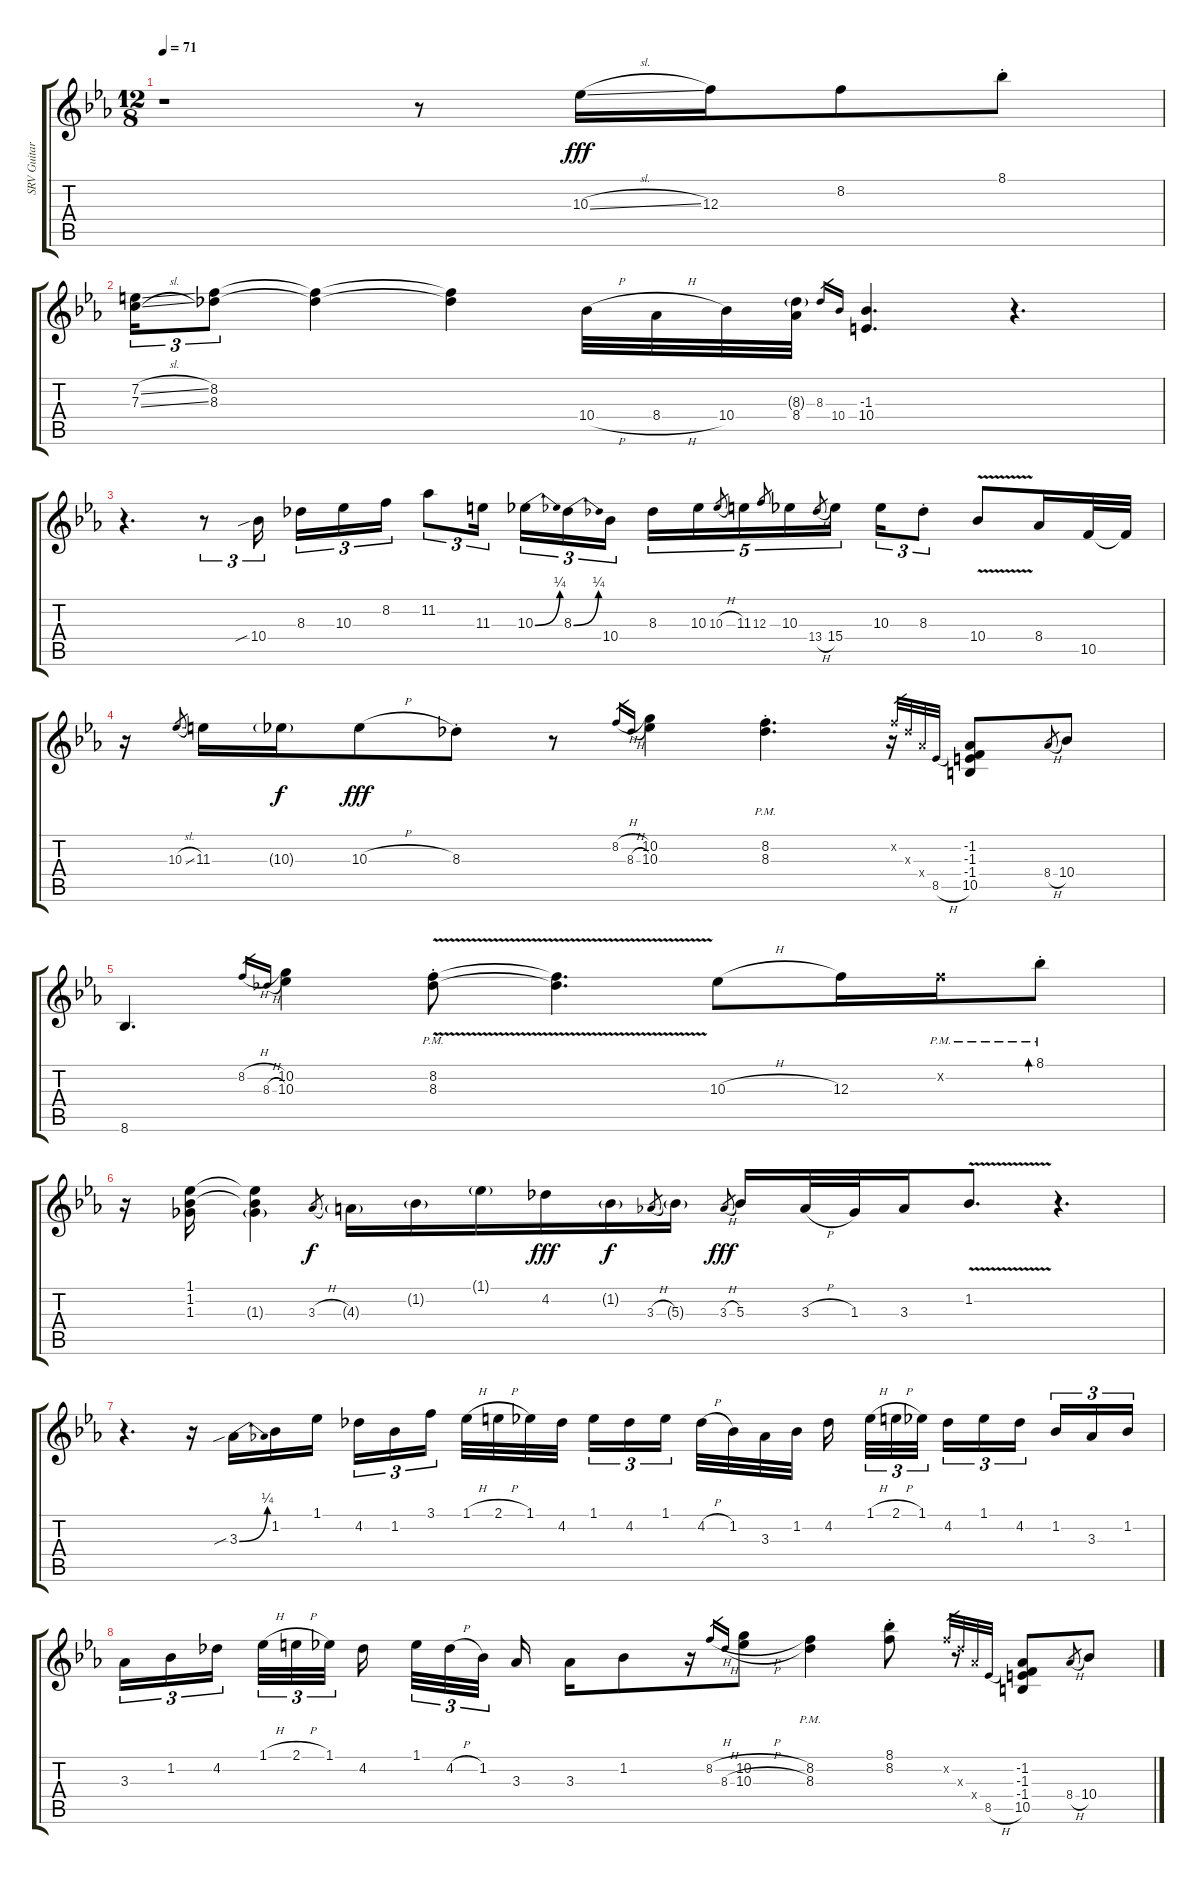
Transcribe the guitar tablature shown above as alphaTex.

\track ("SRV Guitar" "SRV Guitar") {instrument acousticguitarsteel}
\staff {score tabs}
\tuning (D4 A3 F3 C3 G2 D2) {hide}
\ts (12 8)
\tempo 71
\clef g2
\ks eb
r.1{dy fff instrument acousticguitarsteel} r.8 10.3{sl}.16 12.3.16 8.2.8 8.1{st}.8 |
(7.2{sl} 7.3{sl}).16{tu (3 2)} (8.2 8.3).8{tu (3 2)} (8.2{t} 8.3{t}).4 (8.2{t} 8.3{t}).4 10.4{h}.32 8.4{h}.32 10.4.32 (8.3{g} 8.4).32 8.3.16{gr} 10.4.16{gr} (-1.3 10.4).4{d} r.4{d} |
r.4{d} r.8{tu (3 2)} 10.4{sib}.16{tu (3 2) beam splitsecondary} 8.3.16{tu (3 2)} 10.3.16{tu (3 2)} 8.2.16{tu (3 2)} 11.2.8{tu (3 2)} 11.3.16{tu (3 2)} 10.3{be (bend 0 0 60 1)}.16{tu (3 2)} 8.3{be (bend 0 0 60 1)}.16{tu (3 2)} 10.4.16{tu (3 2) beam splitsecondary} 8.3.16{tu (5 4)} 10.3.16{tu (5 4)} 10.3{h}.8{gr} 11.3.16{tu (5 4)} 12.3.8{gr} 10.3.16{tu (5 4)} 13.4{h}.8{gr} 15.4.16{tu (5 4)} 10.3.16{tu (3 2)} 8.3{st}.8{tu (3 2)} 10.4{v}.8 8.4.16 10.5.32 10.5{t}.32 |
r.16 10.3{sl}.8{gr} 11.3.16 10.3{g}.16{dy f} 10.3{h}.8{dy fff} 8.3{st}.8 r.8 8.2{h}.16{gr} 8.3{h}.16{gr} (10.2 10.3).4 (8.2{pm st} 8.3{pm st}).4{d} r.16 8.2{x}.32{gr} 8.3{x}.32{gr} 8.4{x}.32{gr} 8.5{h}.32{gr} (-1.2 -1.3 -1.4 10.5).8 8.4{h}.8{gr} 10.4.8 |
8.6.4{d} 8.2{h}.16{gr} 8.3{h}.16{gr} (10.2 10.3).4 (8.2{v pm st} 8.3{v pm st}).8 (8.2{v t} 8.3{v t}).4{d} 10.3{h}.8 12.3.16 8.2{pm x}.16 8.1{pm st}.8{bd 30} |
r.16 (1.1 1.2 1.3).16 (1.1{t} 1.2{t} 1.3{g}).4 3.3{h}.8{gr dy f} 4.3{g}.16 1.2{g}.16 1.1{g}.16 4.2.16{dy fff} 1.2{g}.16{dy f} 3.3{h}.8{gr} 5.3{g}.16 3.3{h}.8{gr dy fff} 5.3.16 3.3{h}.32 1.3.32 3.3.16 1.2{v}.8{d} r.4{d} |
r.4{d} r.16 3.3{be (bend 0 0 60 1) sib}.16 1.2.16 1.1.16{beam splitsecondary} 4.2.16{tu (3 2)} 1.2.16{tu (3 2)} 3.1.16{tu (3 2)} 1.1{h}.32 2.1{h}.32 1.1.32 4.2.32{beam splitsecondary} 1.1.16{tu (3 2)} 4.2.16{tu (3 2)} 1.1.16{tu (3 2) beam splitsecondary} 4.2{h}.32 1.2.32 3.3.32 1.2.32 4.2.16{beam splitsecondary} 1.1{h}.32{tu (3 2)} 2.1{h}.32{tu (3 2)} 1.1.32{tu (3 2) beam splitsecondary} 4.2.16{tu (3 2)} 1.1.16{tu (3 2)} 4.2.16{tu (3 2) beam splitsecondary} 1.2.16{tu (3 2)} 3.3.16{tu (3 2)} 1.2.16{tu (3 2)} |
3.3.16{tu (3 2)} 1.2.16{tu (3 2)} 4.2.16{tu (3 2) beam splitsecondary} 1.1{h}.32{tu (3 2)} 2.1{h}.32{tu (3 2)} 1.1.32{tu (3 2) beam splitsecondary} 4.2.16{beam splitsecondary} 1.1.32{tu (3 2)} 4.2{h}.32{tu (3 2)} 1.2.32{tu (3 2) beam splitsecondary} 3.3.16 3.3.16 1.2.8 r.16 8.2{h}.16{gr} 8.3{h}.16{gr} (10.2{h} 10.3{h}).8 (8.2{pm} 8.3{pm}).4 (8.1{st} 8.2{st}).8 r.8 8.2{x}.32{gr} 8.3{x}.32{gr} 8.4{x}.32{gr} 8.5{h}.32{gr} (-1.2 -1.3 -1.4 10.5).8 8.4{h}.8{gr} 10.4.8
